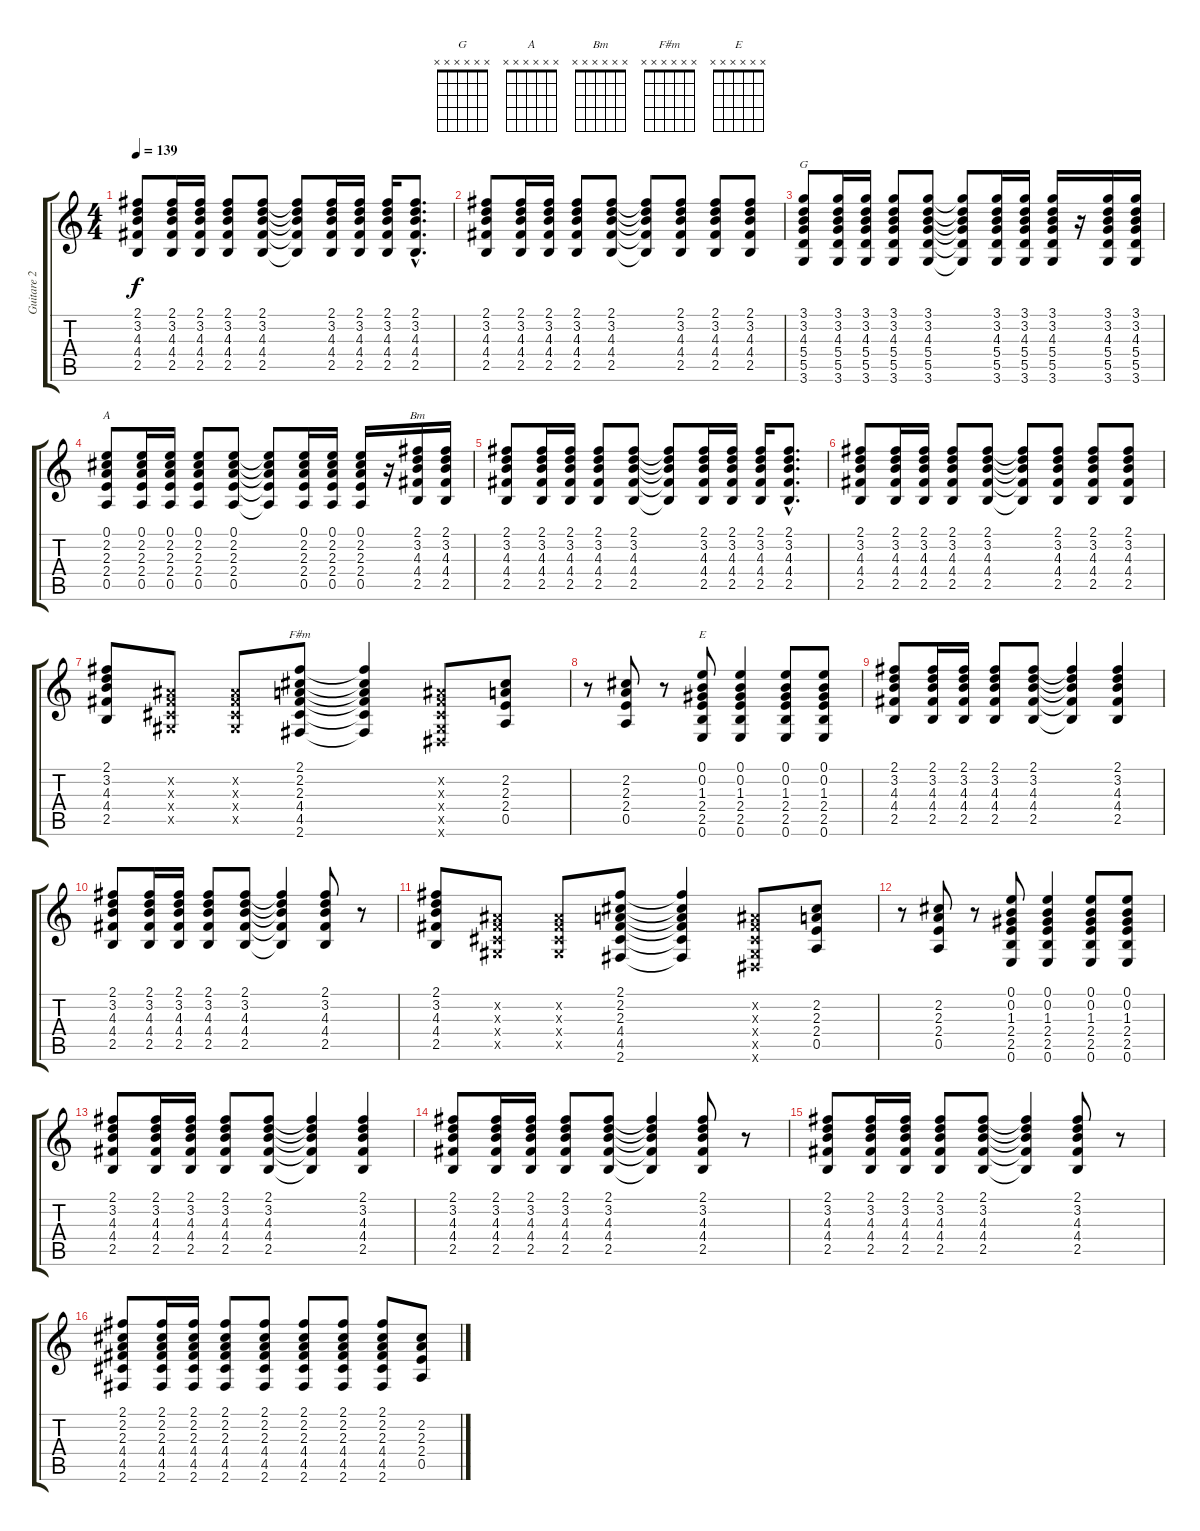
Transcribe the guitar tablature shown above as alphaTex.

\track ("Guitare 2" "Guitare 2") {instrument acousticguitarsteel}
\staff {score tabs}
\tuning (E4 B3 G3 D3 A2 E2) {hide}
\chord ("G" x x x x x x) {firstfret 0}
\chord ("A" x x x x x x) {firstfret 0}
\chord ("Bm" x x x x x x) {firstfret 0}
\chord ("F#m" x x x x x x) {firstfret 0}
\chord ("E" x x x x x x) {firstfret 0}
\ts (4 4)
\tempo 139
\clef g2
\ks c
(2.1 3.2 4.3 4.4 2.5).8{dy f} (2.1 3.2 4.3 4.4 2.5).16 (2.1 3.2 4.3 4.4 2.5).16 (2.1 3.2 4.3 4.4 2.5).8 (2.1 3.2 4.3 4.4 2.5).8 (2.1{t} 3.2{t} 4.3{t} 4.4{t} 2.5{t}).8 (2.1 3.2 4.3 4.4 2.5).16 (2.1 3.2 4.3 4.4 2.5).16 (2.1 3.2 4.3 4.4 2.5).16 (2.1{hac} 3.2{hac} 4.3{hac} 4.4{hac} 2.5{hac}).8{d} |
(2.1 3.2 4.3 4.4 2.5).8 (2.1 3.2 4.3 4.4 2.5).16 (2.1 3.2 4.3 4.4 2.5).16 (2.1 3.2 4.3 4.4 2.5).8 (2.1 3.2 4.3 4.4 2.5).8 (2.1{t} 3.2{t} 4.3{t} 4.4{t} 2.5{t}).8 (2.1 3.2 4.3 4.4 2.5).8 (2.1 3.2 4.3 4.4 2.5).8 (2.1 3.2 4.3 4.4 2.5).8 |
(3.1 3.2 4.3 5.4 5.5 3.6).8{ch "G"} (3.1 3.2 4.3 5.4 5.5 3.6).16 (3.1 3.2 4.3 5.4 5.5 3.6).16 (3.1 3.2 4.3 5.4 5.5 3.6).8 (3.1 3.2 4.3 5.4 5.5 3.6).8 (3.1{t} 3.2{t} 4.3{t} 5.4{t} 5.5{t} 3.6{t}).8 (3.1 3.2 4.3 5.4 5.5 3.6).16 (3.1 3.2 4.3 5.4 5.5 3.6).16 (3.1 3.2 4.3 5.4 5.5 3.6).16 r.16 (3.1 3.2 4.3 5.4 5.5 3.6).16 (3.1 3.2 4.3 5.4 5.5 3.6).16 |
(0.1 2.2 2.3 2.4 0.5).8{ch "A"} (0.1 2.2 2.3 2.4 0.5).16 (0.1 2.2 2.3 2.4 0.5).16 (0.1 2.2 2.3 2.4 0.5).8 (0.1 2.2 2.3 2.4 0.5).8 (0.1{t} 2.2{t} 2.3{t} 2.4{t} 0.5{t}).8 (0.1 2.2 2.3 2.4 0.5).16 (0.1 2.2 2.3 2.4 0.5).16 (0.1 2.2 2.3 2.4 0.5).16 r.16 (2.1 3.2 4.3 4.4 2.5).16{ch "Bm"} (2.1 3.2 4.3 4.4 2.5).16 |
(2.1 3.2 4.3 4.4 2.5).8 (2.1 3.2 4.3 4.4 2.5).16 (2.1 3.2 4.3 4.4 2.5).16 (2.1 3.2 4.3 4.4 2.5).8 (2.1 3.2 4.3 4.4 2.5).8 (2.1{t} 3.2{t} 4.3{t} 4.4{t} 2.5{t}).8 (2.1 3.2 4.3 4.4 2.5).16 (2.1 3.2 4.3 4.4 2.5).16 (2.1 3.2 4.3 4.4 2.5).16 (2.1{hac} 3.2{hac} 4.3{hac} 4.4{hac} 2.5{hac}).8{d} |
(2.1 3.2 4.3 4.4 2.5).8 (2.1 3.2 4.3 4.4 2.5).16 (2.1 3.2 4.3 4.4 2.5).16 (2.1 3.2 4.3 4.4 2.5).8 (2.1 3.2 4.3 4.4 2.5).8 (2.1{t} 3.2{t} 4.3{t} 4.4{t} 2.5{t}).8 (2.1 3.2 4.3 4.4 2.5).8 (2.1 3.2 4.3 4.4 2.5).8 (2.1 3.2 4.3 4.4 2.5).8 |
(2.1 3.2 4.3 4.4 2.5).8 (-1.2{x} -1.3{x} -1.4{x} -1.5{x}).8 (-1.2{x} -1.3{x} -1.4{x} -1.5{x}).8 (2.1 2.2 2.3 4.4 4.5 2.6).8{ch "F#m"} (2.1{t} 2.2{t} 2.3{t} 4.4{t} 4.5{t} 2.6{t}).4 (-1.2{x} -1.3{x} -1.4{x} -1.5{x} -1.6{x}).8 (2.2 2.3 2.4 0.5).8 |
r.8 (2.2 2.3 2.4 0.5).8 r.8 (0.1 0.2 1.3 2.4 2.5 0.6).8{ch "E"} (0.1 0.2 1.3 2.4 2.5 0.6).4 (0.1 0.2 1.3 2.4 2.5 0.6).8 (0.1 0.2 1.3 2.4 2.5 0.6).8 |
(2.1 3.2 4.3 4.4 2.5).8 (2.1 3.2 4.3 4.4 2.5).16 (2.1 3.2 4.3 4.4 2.5).16 (2.1 3.2 4.3 4.4 2.5).8 (2.1 3.2 4.3 4.4 2.5).8 (2.1{t} 3.2{t} 4.3{t} 4.4{t} 2.5{t}).4 (2.1 3.2 4.3 4.4 2.5).4 |
(2.1 3.2 4.3 4.4 2.5).8 (2.1 3.2 4.3 4.4 2.5).16 (2.1 3.2 4.3 4.4 2.5).16 (2.1 3.2 4.3 4.4 2.5).8 (2.1 3.2 4.3 4.4 2.5).8 (2.1{t} 3.2{t} 4.3{t} 4.4{t} 2.5{t}).4 (2.1 3.2 4.3 4.4 2.5).8 r.8 |
(2.1 3.2 4.3 4.4 2.5).8 (-1.2{x} -1.3{x} -1.4{x} -1.5{x}).8 (-1.2{x} -1.3{x} -1.4{x} -1.5{x}).8 (2.1 2.2 2.3 4.4 4.5 2.6).8 (2.1{t} 2.2{t} 2.3{t} 4.4{t} 4.5{t} 2.6{t}).4 (-1.2{x} -1.3{x} -1.4{x} -1.5{x} -1.6{x}).8 (2.2 2.3 2.4 0.5).8 |
r.8 (2.2 2.3 2.4 0.5).8 r.8 (0.1 0.2 1.3 2.4 2.5 0.6).8 (0.1 0.2 1.3 2.4 2.5 0.6).4 (0.1 0.2 1.3 2.4 2.5 0.6).8 (0.1 0.2 1.3 2.4 2.5 0.6).8 |
(2.1 3.2 4.3 4.4 2.5).8 (2.1 3.2 4.3 4.4 2.5).16 (2.1 3.2 4.3 4.4 2.5).16 (2.1 3.2 4.3 4.4 2.5).8 (2.1 3.2 4.3 4.4 2.5).8 (2.1{t} 3.2{t} 4.3{t} 4.4{t} 2.5{t}).4 (2.1 3.2 4.3 4.4 2.5).4 |
(2.1 3.2 4.3 4.4 2.5).8 (2.1 3.2 4.3 4.4 2.5).16 (2.1 3.2 4.3 4.4 2.5).16 (2.1 3.2 4.3 4.4 2.5).8 (2.1 3.2 4.3 4.4 2.5).8 (2.1{t} 3.2{t} 4.3{t} 4.4{t} 2.5{t}).4 (2.1 3.2 4.3 4.4 2.5).8 r.8 |
(2.1 3.2 4.3 4.4 2.5).8 (2.1 3.2 4.3 4.4 2.5).16 (2.1 3.2 4.3 4.4 2.5).16 (2.1 3.2 4.3 4.4 2.5).8 (2.1 3.2 4.3 4.4 2.5).8 (2.1{t} 3.2{t} 4.3{t} 4.4{t} 2.5{t}).4 (2.1 3.2 4.3 4.4 2.5).8 r.8 |
(2.1 2.2 2.3 4.4 4.5 2.6).8 (2.1 2.2 2.3 4.4 4.5 2.6).16 (2.1 2.2 2.3 4.4 4.5 2.6).16 (2.1 2.2 2.3 4.4 4.5 2.6).8 (2.1 2.2 2.3 4.4 4.5 2.6).8 (2.1 2.2 2.3 4.4 4.5 2.6).8 (2.1 2.2 2.3 4.4 4.5 2.6).8 (2.1 2.2 2.3 4.4 4.5 2.6).8 (2.2 2.3 2.4 0.5).8
